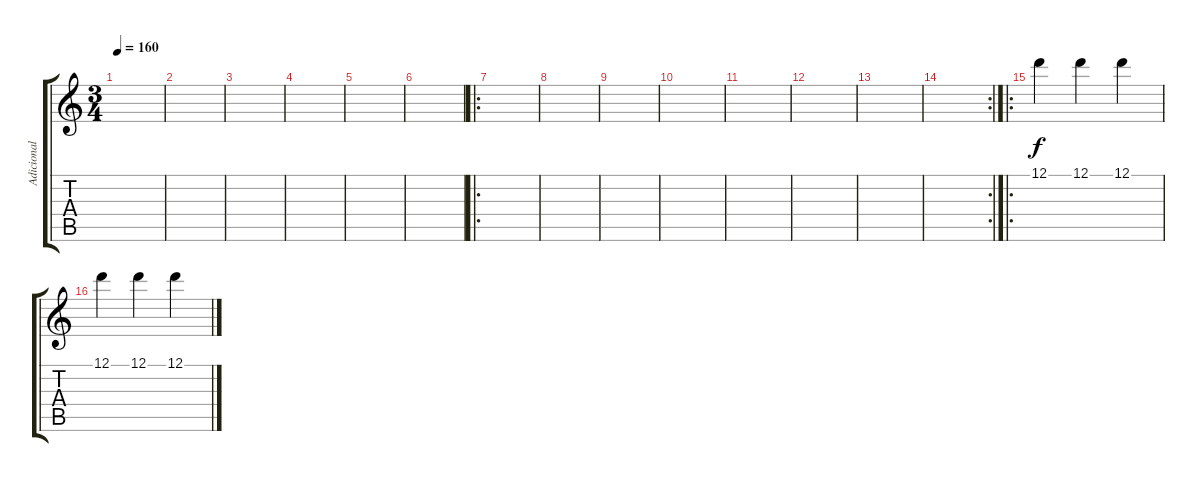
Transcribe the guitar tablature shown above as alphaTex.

\track ("Adicional" "Adicional") {instrument acousticguitarsteel}
\staff {score tabs}
\tuning (D4 A3 F3 C3 G2 D2) {hide}
\ts (3 4)
\tempo 160
\clef g2
\ks c
|
|
|
|
|
|
\ro
|
|
|
|
|
|
|
\rc 2
|
\ro
12.1.4 12.1.4 12.1.4 |
12.1.4 12.1.4 12.1.4
